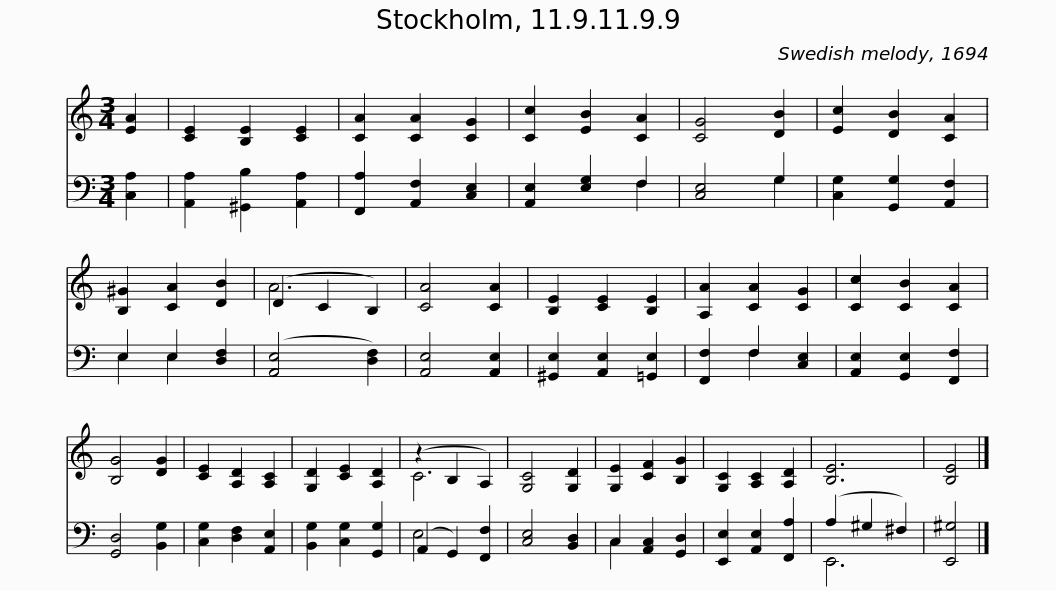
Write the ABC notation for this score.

X:1
%%score ( 1 2 ) ( 3 4 )
L:1/8
M:3/4
I:linebreak $
K:C
V:1 treble
V:2 treble
V:3 bass
V:4 bass
V:1
 [EA]2 | [CE]2 [B,E]2 [CE]2 | [CA]2 [CA]2 [CG]2 | [Cc]2 [EB]2 [CA]2 | [CG]4 [DB]2 | %5
 [Ec]2 [DB]2 [CA]2 | [B,^G]2 [CA]2 [DB]2 | (D2 C2 B,2) | [CA]4 [CA]2 |$ [B,E]2 [CE]2 [B,E]2 | %10
 [A,A]2 [CA]2 [CG]2 | [Cc]2 [CB]2 [CA]2 | [B,G]4 [DG]2 | [CE]2 [A,D]2 [A,C]2 | [G,D]2 [CE]2 [A,D]2 | %15
 (z2 B,2 A,2) | [G,C]4 [G,D]2 |$ [G,E]2 [CF]2 [B,G]2 | [G,C]2 [A,C]2 [A,D]2 | [B,E]6 | %20
 [B,E]4 |] %21
V:2
 x2 | x6 | x6 | x6 | x6 | %5
 x6 | x6 | A6 | x6 |$ x6 | %10
 x6 | x6 | x6 | x6 | x6 | %15
 C6 | x6 |$ x6 | x6 | x6 | %20
 x4 |] %21
V:3
 [C,A,]2 | [A,,A,]2 [^G,,B,]2 [A,,A,]2 | [F,,A,]2 [A,,F,]2 [C,E,]2 | [A,,E,]2 [E,G,]2 F,2 | [C,E,]4 G,2 | %5
 [C,G,]2 [G,,G,]2 [A,,F,]2 | E,2 E,2 [D,F,]2 | ([A,,E,]4 [D,F,]2) | [A,,E,]4 [A,,E,]2 |$ [^G,,E,]2 [A,,E,]2 [=G,,E,]2 | %10
 [F,,F,]2 F,2 [C,E,]2 | [A,,E,]2 [G,,E,]2 [F,,F,]2 | [G,,D,]4 [B,,G,]2 | [C,G,]2 [D,F,]2 [A,,E,]2 | [B,,G,]2 [C,G,]2 [G,,G,]2 | %15
 (A,,2 G,,2) [F,,F,]2 | [C,E,]4 [B,,D,]2 |$ C,2 [A,,C,]2 [G,,D,]2 | [E,,E,]2 [A,,E,]2 [F,,A,]2 | (A,2 ^G,2 ^F,2) | %20
 [E,,^G,]4 |] %21
V:4
 x2 | x6 | x6 | x4 F,2 | x4 G,2 | %5
 x6 | E,2 E,2 x2 | x6 | x6 |$ x6 | %10
 x2 F,2 x2 | x6 | x6 | x6 | x6 | %15
 E,4 x2 | x6 |$ C,2 x4 | x6 | E,,6 | %20
 x4 |] %21
